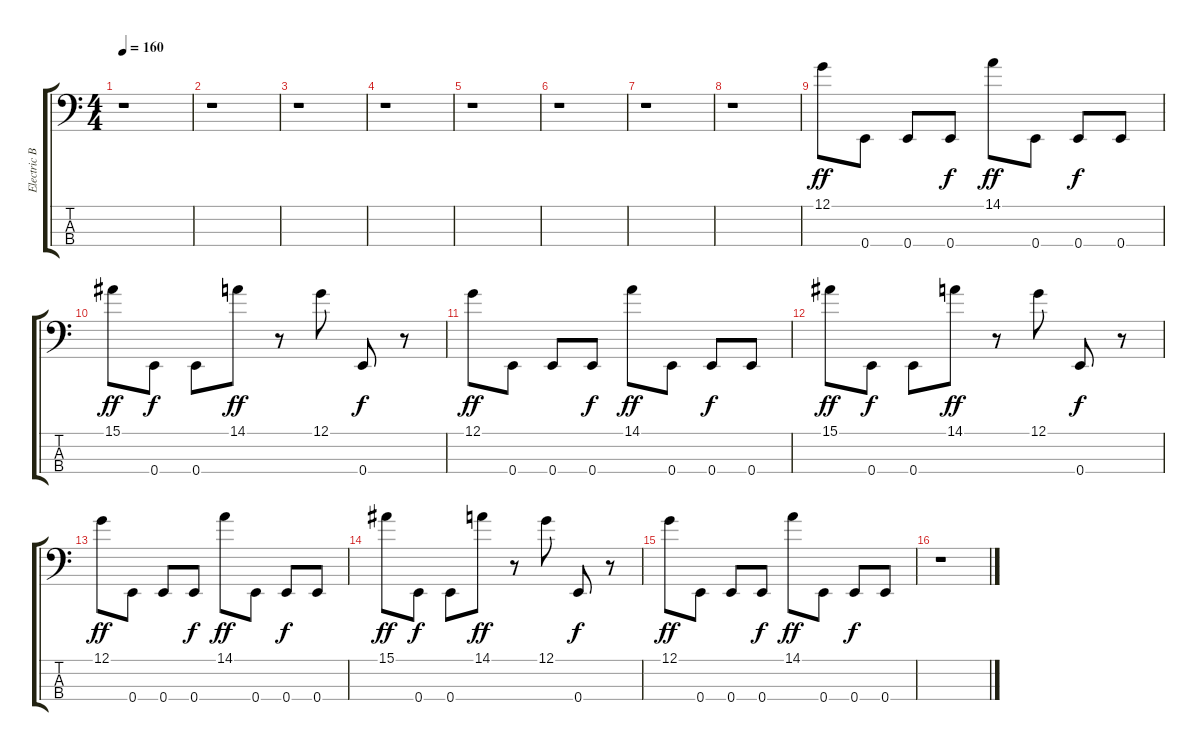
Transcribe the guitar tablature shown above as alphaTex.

\track ("Electric Bass" "Electric B") {instrument electricbassfinger}
\staff {score tabs}
\tuning (G2 D2 A1 E1) {hide}
\ts (4 4)
\tempo 160
\clef f4
\ks c
r.1{dy f} |
r.1 |
r.1 |
r.1 |
r.1 |
r.1 |
r.1 |
r.1 |
12.1.8{dy ff} 0.4.8 0.4.8 0.4.8{dy f} 14.1.8{dy ff} 0.4.8 0.4.8{dy f} 0.4.8 |
15.1.8{dy ff} 0.4.8{dy f} 0.4.8 14.1.8{dy ff} r.8 12.1.8 0.4.8{dy f} r.8 |
12.1.8{dy ff} 0.4.8 0.4.8 0.4.8{dy f} 14.1.8{dy ff} 0.4.8 0.4.8{dy f} 0.4.8 |
15.1.8{dy ff} 0.4.8{dy f} 0.4.8 14.1.8{dy ff} r.8 12.1.8 0.4.8{dy f} r.8 |
12.1.8{dy ff} 0.4.8 0.4.8 0.4.8{dy f} 14.1.8{dy ff} 0.4.8 0.4.8{dy f} 0.4.8 |
15.1.8{dy ff} 0.4.8{dy f} 0.4.8 14.1.8{dy ff} r.8 12.1.8 0.4.8{dy f} r.8 |
12.1.8{dy ff} 0.4.8 0.4.8 0.4.8{dy f} 14.1.8{dy ff} 0.4.8 0.4.8{dy f} 0.4.8 |
r.1
